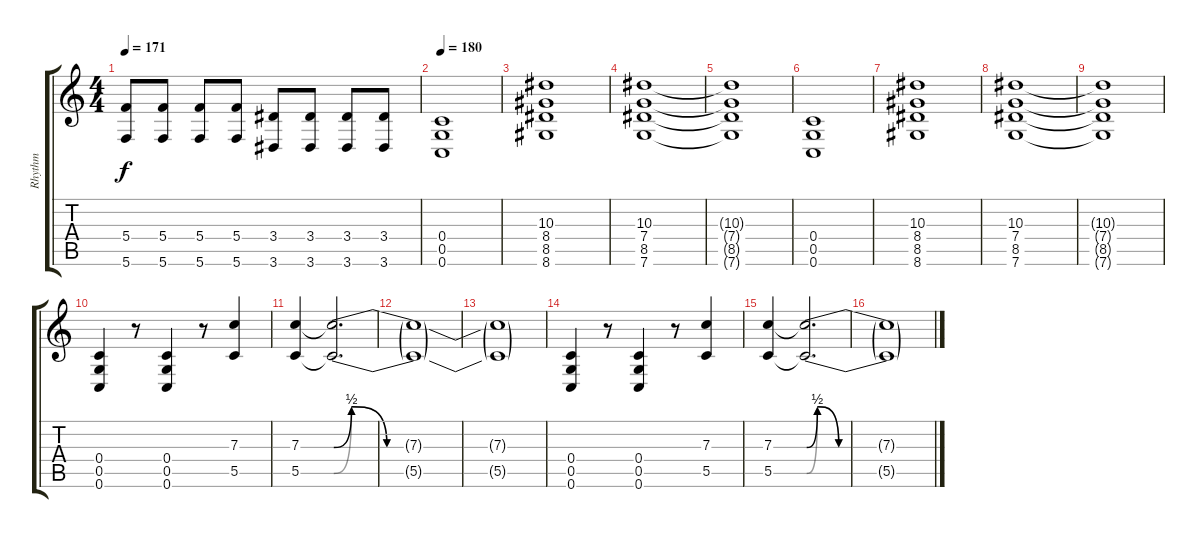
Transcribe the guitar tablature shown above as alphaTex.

\track ("Rhythm" "Rhythm") {instrument overdrivenguitar}
\staff {score tabs}
\tuning (D4 A3 F3 C3 G2 C2) {hide}
\ts (4 4)
\tempo 171
\clef g2
\ks c
(5.4 5.6).8{dy f} (5.4 5.6).8 (5.4 5.6).8 (5.4 5.6).8 (3.4 3.6).8 (3.4 3.6).8 (3.4 3.6).8 (3.4 3.6).8 |
\tempo 180
(0.4 0.5 0.6).1 |
(10.3 8.4 8.5 8.6).1 |
(10.3 7.4 8.5 7.6).1 |
(10.3{t} 7.4{t} 8.5{t} 7.6{t}).1 |
(0.4 0.5 0.6).1 |
(10.3 8.4 8.5 8.6).1 |
(10.3 7.4 8.5 7.6).1 |
(10.3{t} 7.4{t} 8.5{t} 7.6{t}).1 |
(0.4 0.5 0.6).4 r.8 (0.4 0.5 0.6).4 r.8 (7.3 5.5).4 |
(7.3 5.5).4 (7.3{be (custom 0 0 5 2 15 0 60 0) t} 5.5{be (custom 0 0 5 2 15 0 60 0) t}).2{d} |
(7.3{t} 5.5{t}).1 |
(7.3{t} 5.5{t}).1 |
(0.4 0.5 0.6).4 r.8 (0.4 0.5 0.6).4 r.8 (7.3 5.5).4 |
(7.3 5.5).4 (7.3{be (custom 0 0 5 2 15 0 60 0) t} 5.5{be (custom 0 0 5 2 15 0 60 0) t}).2{d} |
(7.3{t} 5.5{t}).1
